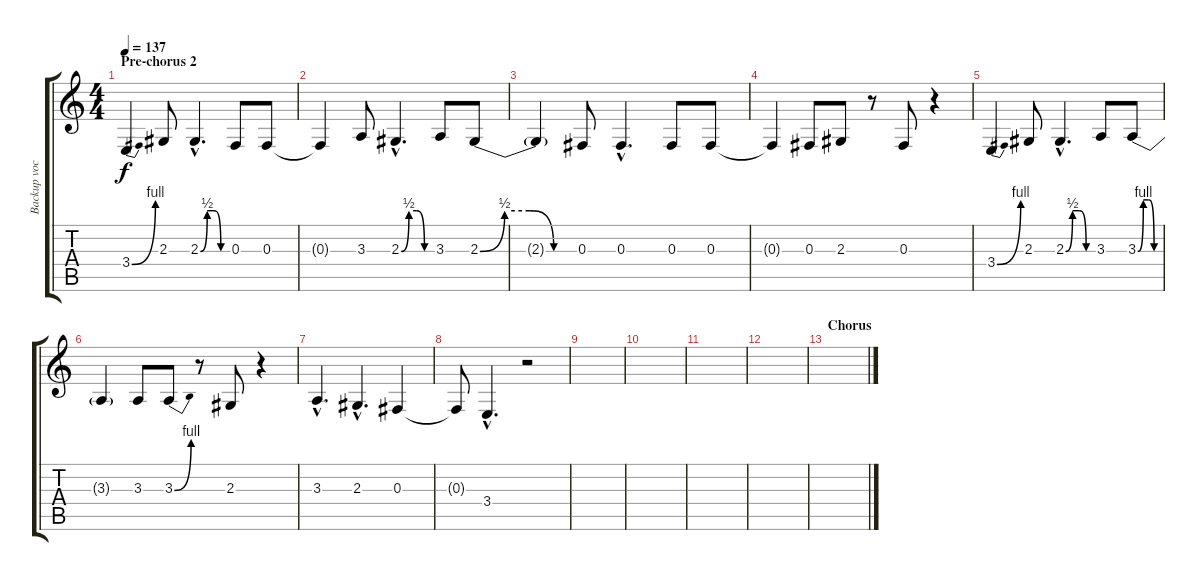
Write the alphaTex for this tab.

\track ("Backup vocal" "Backup voc") {instrument lead6voice}
\staff {score tabs}
\tuning (Eb4 Bb3 Gb3 Db3 Ab2 Eb2) {hide}
\ts (4 4)
\section ("" "Pre-chorus 2")
\tempo 137
\clef g2
\ks c
3.4{be (bend 0 0 60 4)}.4{dy f} 2.3.8 2.3{be (custom 0 0 15 2 30 2 45 0 60 0) hac}.4{d} 0.3.8 0.3.8 |
0.3{t}.4 3.3.8 2.3{be (custom 0 0 15 2 30 2 45 0 60 0) hac}.4{d} 3.3.8 2.3{be (custom 0 0 15 2 30 2 45 0 60 0)}.8 |
2.3{t}.4 0.3.8 0.3{hac}.4{d} 0.3.8 0.3.8 |
0.3{t}.4 0.3.8 2.3.8 r.8 0.3.8 r.4 |
3.4{be (bend 0 0 60 4)}.4 2.3.8 2.3{be (custom 0 0 15 2 30 2 45 0 60 0) hac}.4{d} 3.3.8 3.3{be (custom 0 0 15 4 30 4 45 0 60 0)}.8 |
3.3{t}.4 3.3.8 3.3{be (bend 0 0 60 4)}.8 r.8 2.3.8 r.4 |
3.3{hac}.4{d} 2.3{hac}.4{d} 0.3.4 |
0.3{t}.8 3.4{hac}.4{d} r.2 |
|
|
|
|
\section ("" "Chorus")
